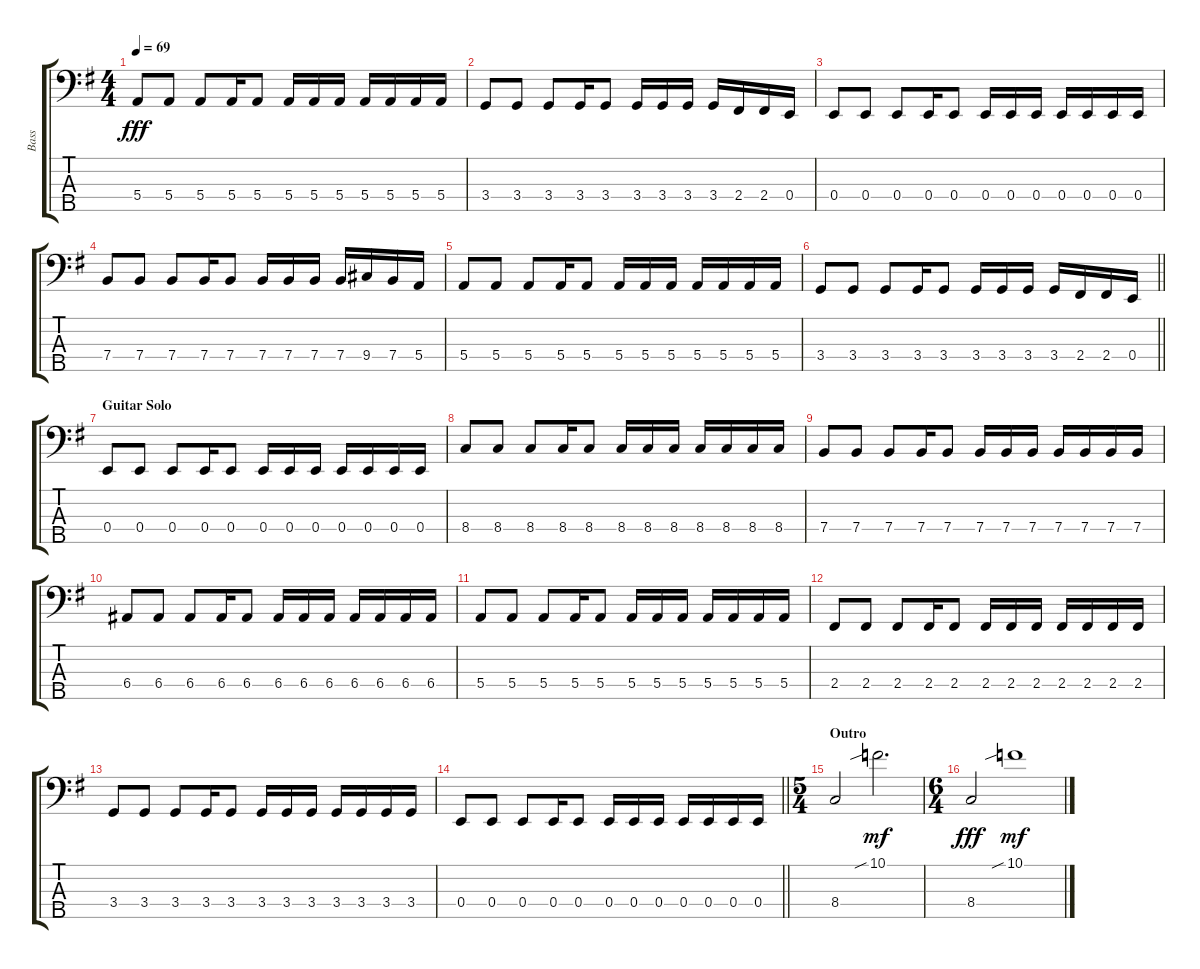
\track ("Bass" "Bass") {instrument electricbassfinger}
\staff {score tabs}
\tuning (G2 D2 A1 E1 B0) {hide}
\ts (4 4)
\tempo 69
\clef f4
\ks g
5.4.8{dy fff} 5.4.8 5.4.8 5.4.16 5.4.8 5.4.16 5.4.16 5.4.16 5.4.16 5.4.16 5.4.16 5.4.16 |
3.4.8 3.4.8 3.4.8 3.4.16 3.4.8 3.4.16 3.4.16 3.4.16 3.4.16 2.4.16 2.4.16 0.4.16 |
0.4.8 0.4.8 0.4.8 0.4.16 0.4.8 0.4.16 0.4.16 0.4.16 0.4.16 0.4.16 0.4.16 0.4.16 |
7.4.8 7.4.8 7.4.8 7.4.16 7.4.8 7.4.16 7.4.16 7.4.16 7.4.16 9.4.16 7.4.16 5.4.16 |
5.4.8 5.4.8 5.4.8 5.4.16 5.4.8 5.4.16 5.4.16 5.4.16 5.4.16 5.4.16 5.4.16 5.4.16 |
\barLineRight lightlight
3.4.8 3.4.8 3.4.8 3.4.16 3.4.8 3.4.16 3.4.16 3.4.16 3.4.16 2.4.16 2.4.16 0.4.16 |
\section ("" "Guitar Solo")
0.4.8 0.4.8 0.4.8 0.4.16 0.4.8 0.4.16 0.4.16 0.4.16 0.4.16 0.4.16 0.4.16 0.4.16 |
8.4.8 8.4.8 8.4.8 8.4.16 8.4.8 8.4.16 8.4.16 8.4.16 8.4.16 8.4.16 8.4.16 8.4.16 |
7.4.8 7.4.8 7.4.8 7.4.16 7.4.8 7.4.16 7.4.16 7.4.16 7.4.16 7.4.16 7.4.16 7.4.16 |
6.4.8 6.4.8 6.4.8 6.4.16 6.4.8 6.4.16 6.4.16 6.4.16 6.4.16 6.4.16 6.4.16 6.4.16 |
5.4.8 5.4.8 5.4.8 5.4.16 5.4.8 5.4.16 5.4.16 5.4.16 5.4.16 5.4.16 5.4.16 5.4.16 |
2.4.8 2.4.8 2.4.8 2.4.16 2.4.8 2.4.16 2.4.16 2.4.16 2.4.16 2.4.16 2.4.16 2.4.16 |
3.4.8 3.4.8 3.4.8 3.4.16 3.4.8 3.4.16 3.4.16 3.4.16 3.4.16 3.4.16 3.4.16 3.4.16 |
\barLineRight lightlight
0.4.8 0.4.8 0.4.8 0.4.16 0.4.8 0.4.16 0.4.16 0.4.16 0.4.16 0.4.16 0.4.16 0.4.16 |
\ts (5 4)
\section ("" "Outro")
8.4.2 10.1{sib}.2{d dy mf} |
\ts (6 4)
8.4.2{dy fff} 10.1{sib}.1{dy mf}
